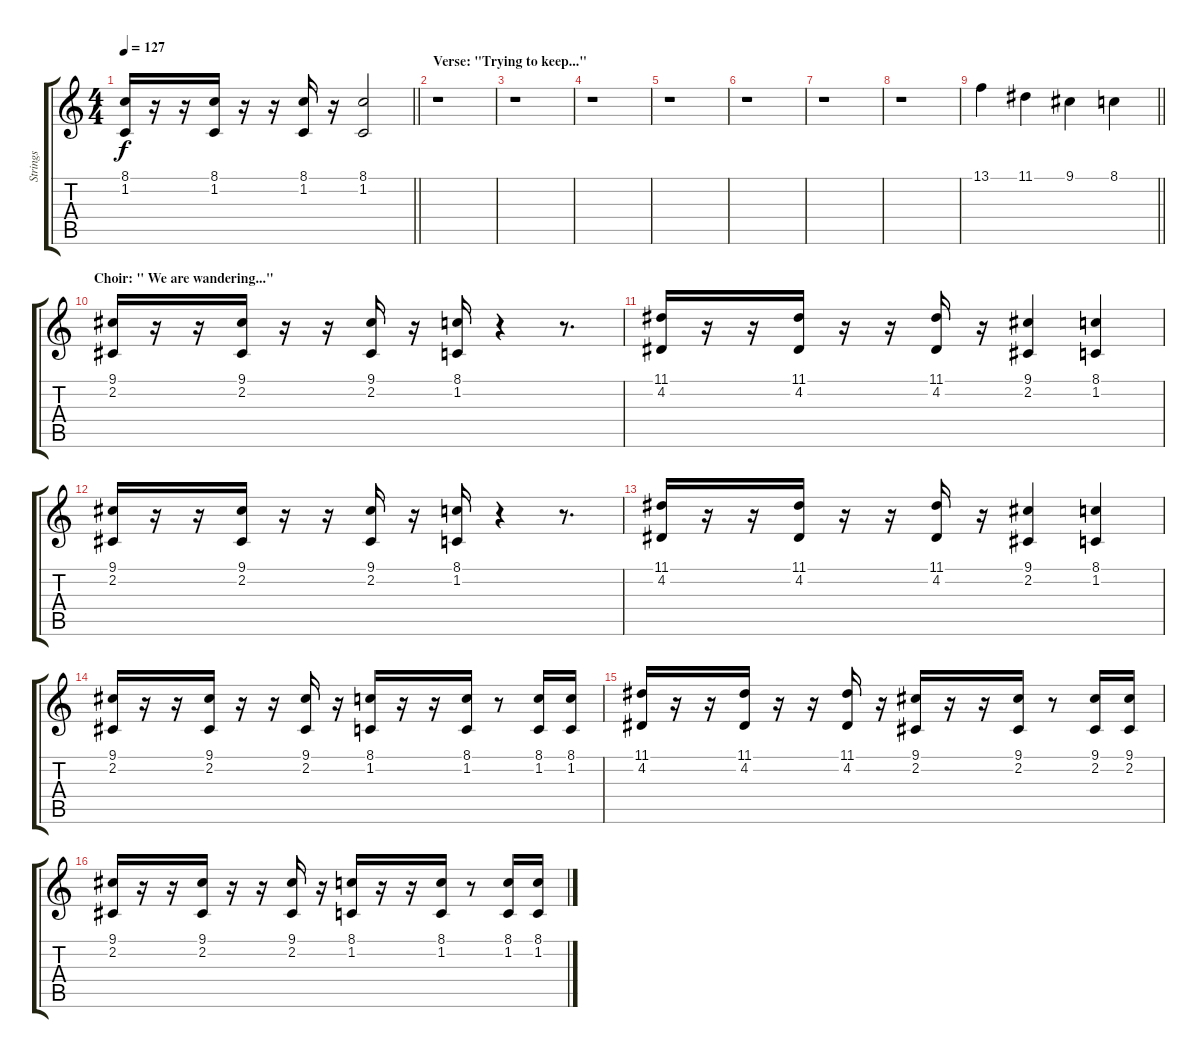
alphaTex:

\track ("Strings" "Strings") {instrument stringensemble1}
\staff {score tabs}
\tuning (E4 B3 G3 D3 A2 E2) {hide}
\ts (4 4)
\tempo 127
\clef g2
\barLineRight lightlight
\ks c
(8.1 1.2).16{dy f} r.16 r.16 (8.1 1.2).16 r.16 r.16 (8.1 1.2).16 r.16 (8.1 1.2).2 |
\section ("" "Verse: \"Trying to keep...\"")
r.1 |
r.1 |
r.1 |
r.1 |
r.1 |
r.1 |
r.1 |
\barLineRight lightlight
13.1.4{volume 13} 11.1.4 9.1.4 8.1.4 |
\section ("" "Choir: \" We are wandering...\"")
(9.1 2.2).16 r.16 r.16 (9.1 2.2).16 r.16 r.16 (9.1 2.2).16 r.16 (8.1 1.2).16 r.4 r.8{d} |
(11.1 4.2).16 r.16 r.16 (11.1 4.2).16 r.16 r.16 (11.1 4.2).16 r.16 (9.1 2.2).4 (8.1 1.2).4 |
(9.1 2.2).16 r.16 r.16 (9.1 2.2).16 r.16 r.16 (9.1 2.2).16 r.16 (8.1 1.2).16 r.4 r.8{d} |
(11.1 4.2).16 r.16 r.16 (11.1 4.2).16 r.16 r.16 (11.1 4.2).16 r.16 (9.1 2.2).4 (8.1 1.2).4 |
(9.1 2.2).16 r.16 r.16 (9.1 2.2).16 r.16 r.16 (9.1 2.2).16 r.16 (8.1 1.2).16 r.16 r.16 (8.1 1.2).16 r.8 (8.1 1.2).16 (8.1 1.2).16 |
(11.1 4.2).16 r.16 r.16 (11.1 4.2).16 r.16 r.16 (11.1 4.2).16 r.16 (9.1 2.2).16 r.16 r.16 (9.1 2.2).16 r.8 (9.1 2.2).16 (9.1 2.2).16 |
(9.1 2.2).16 r.16 r.16 (9.1 2.2).16 r.16 r.16 (9.1 2.2).16 r.16 (8.1 1.2).16 r.16 r.16 (8.1 1.2).16 r.8 (8.1 1.2).16 (8.1 1.2).16
